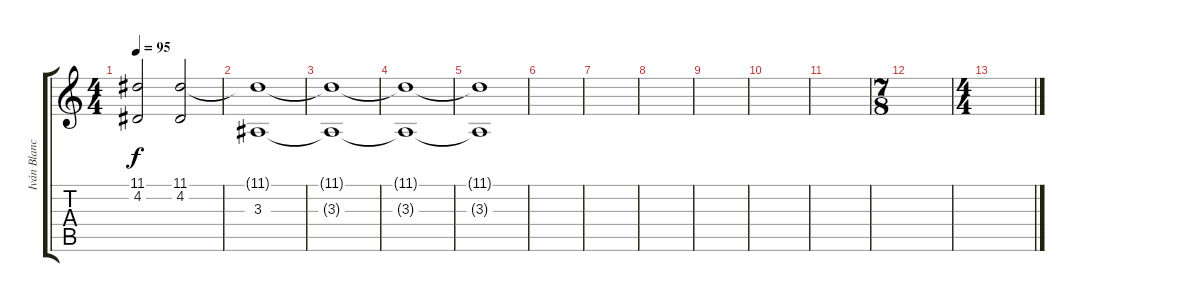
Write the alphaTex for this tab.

\track ("Iván Blanco (Teclado)" "Iván Blanc") {instrument synthstrings2}
\staff {score tabs}
\tuning (E4 B3 G3 D3 A2 E2) {hide}
\ts (4 4)
\tempo 95
\clef g2
\ks c
(11.1 4.2).2{dy f volume 7 instrument synthstrings2} (11.1 4.2).2{volume 0} |
(11.1{t} 3.3).1 |
(11.1{t} 3.3{t}).1 |
(11.1{t} 3.3{t}).1 |
(11.1{t} 3.3{t}).1 |
|
|
|
|
|
|
\ts (7 8)
|
\ts (4 4)
